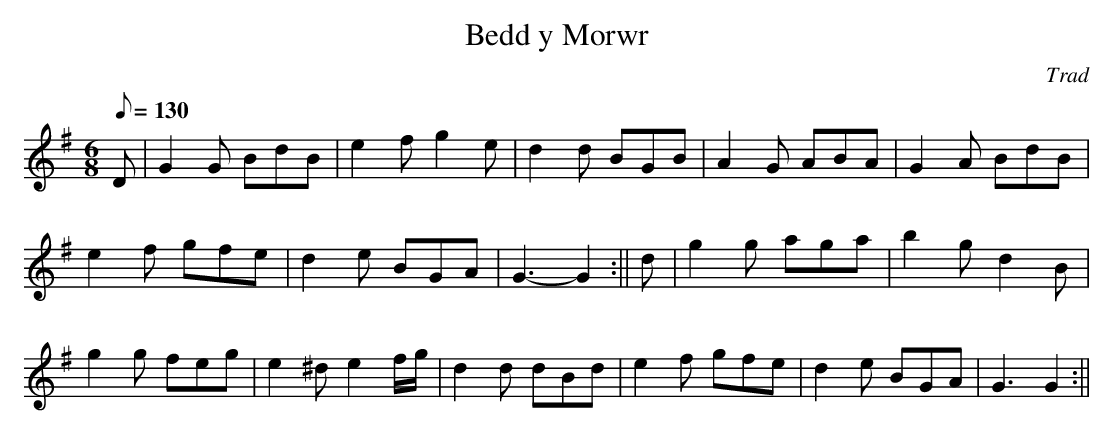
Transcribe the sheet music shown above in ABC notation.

X:1
T:Bedd y Morwr
M:6/8
L:1/8
Q:130
C:Trad
K:G
D|G2G BdB|e2fg2e|d2d BGB|A2G ABA|G2A BdB|!e2f gfe|d2e BGA|G3-G2:||
d|g2g aga|b2gd2B|!g2g feg|e2^de2f/g/|d2d dBd|e2f gfe|d2e BGA|G3G2:||
